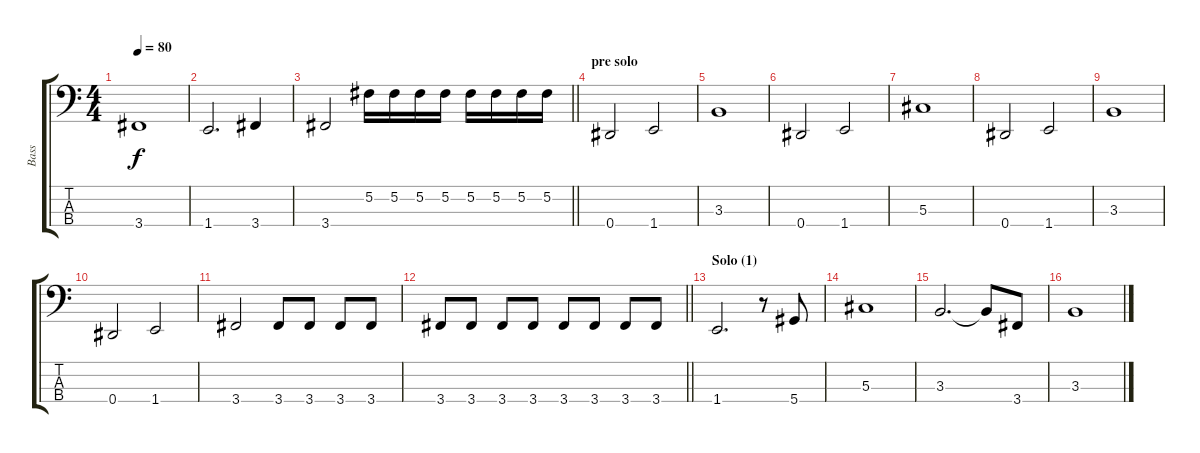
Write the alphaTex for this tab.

\track ("Bass" "Bass") {instrument electricbassfinger}
\staff {score tabs}
\tuning (Gb2 Db2 Ab1 Eb1) {hide}
\ts (4 4)
\tempo 80
\clef f4
\ks c
3.4.1{dy f} |
1.4.2{d} 3.4.4 |
\barLineRight lightlight
3.4.2 5.2.16 5.2.16 5.2.16 5.2.16 5.2.16 5.2.16 5.2.16 5.2.16 |
\section ("" "pre solo")
0.4.2 1.4.2 |
3.3.1 |
0.4.2 1.4.2 |
5.3.1 |
0.4.2 1.4.2 |
3.3.1 |
0.4.2 1.4.2 |
3.4.2 3.4.8 3.4.8 3.4.8 3.4.8 |
\barLineRight lightlight
3.4.8 3.4.8 3.4.8 3.4.8 3.4.8 3.4.8 3.4.8 3.4.8 |
\section ("" "Solo (1)")
1.4.2{d} r.8 5.4.8 |
5.3.1 |
3.3.2{d} 3.3{t}.8 3.4.8 |
3.3.1
